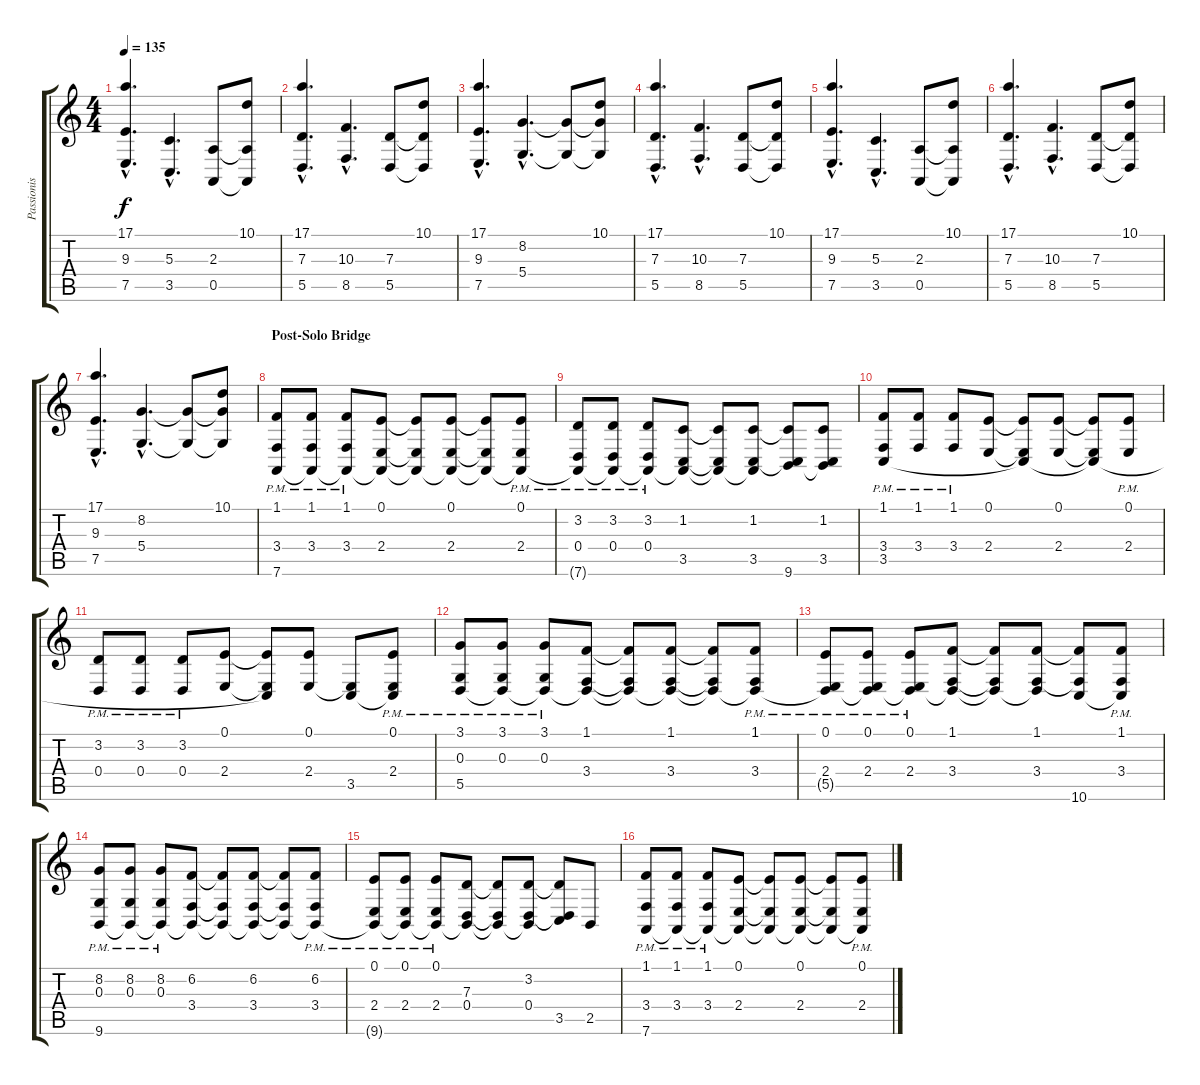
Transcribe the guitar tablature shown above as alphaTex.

\track ("Passionis Strings" "Passionis ") {instrument stringensemble1}
\staff {score tabs}
\tuning (E4 B3 G3 D3 A2 D2) {hide}
\ts (4 4)
\tempo 135
\clef g2
\ks c
(17.1{hac} 9.3{hac} 7.5{hac}).4{d dy f} (5.3{hac} 3.5{hac}).4{d} (2.3 0.5).8 (10.1 2.3{t} 0.5{t}).8 |
(17.1{hac} 7.3{hac} 5.5{hac}).4{d} (10.3{hac} 8.5{hac}).4{d} (7.3 5.5).8 (10.1 7.3{t} 5.5{t}).8 |
(17.1{hac} 9.3{hac} 7.5{hac}).4{d} (8.2{hac} 5.4{hac}).4{d} (8.2{t} 5.4{t}).8 (10.1 8.2{t} 5.4{t}).8 |
(17.1{hac} 7.3{hac} 5.5{hac}).4{d volume 12} (10.3{hac} 8.5{hac}).4{d} (7.3 5.5).8 (10.1 7.3{t} 5.5{t}).8 |
(17.1{hac} 9.3{hac} 7.5{hac}).4{d} (5.3{hac} 3.5{hac}).4{d} (2.3 0.5).8 (10.1 2.3{t} 0.5{t}).8 |
(17.1{hac} 7.3{hac} 5.5{hac}).4{d} (10.3{hac} 8.5{hac}).4{d} (7.3 5.5).8 (10.1 7.3{t} 5.5{t}).8 |
(17.1{hac} 9.3{hac} 7.5{hac}).4{d} (8.2{hac} 5.4{hac}).4{d} (8.2{t} 5.4{t}).8 (10.1 8.2{t} 5.4{t}).8 |
\section ("" "Post-Solo Bridge")
(1.1{pm} 3.4 7.6).8{volume 10} (1.1{pm} 3.4 7.6{t}).8 (1.1{pm} 3.4 7.6{t}).8 (0.1 2.4 7.6{t}).8 (0.1{t} 2.4{t} 7.6{t}).8 (0.1 2.4 7.6{t}).8 (0.1{t} 2.4{t} 7.6{t}).8 (0.1{pm} 2.4 7.6{t}).8 |
(3.2{pm} 0.4 7.6{t}).8 (3.2{pm} 0.4 7.6{t}).8 (3.2{pm} 0.4 7.6{t}).8 (1.2 3.5 7.6{t}).8 (1.2{t} 3.5{t} 7.6{t}).8 (1.2 3.5 7.6{t}).8 (1.2{t} 3.5{t} 9.6).8 (1.2 3.5 9.6{t}).8 |
(1.1{pm} 3.4 3.5).8 (1.1{pm} 3.4).8 (1.1{pm} 3.4).8 (0.1 2.4).8 (0.1{t} 2.4{t} 3.5{t}).8 (0.1 2.4).8 (0.1{t} 2.4{t} 3.5{t}).8 (0.1{pm} 2.4).8 |
(3.2{pm} 0.4).8 (3.2{pm} 0.4).8 (3.2{pm} 0.4).8 (0.1 2.4).8 (0.1{t} 2.4{t} 3.5{t}).8 (0.1 2.4).8 (2.4{t} 3.5).8 (0.1{pm} 2.4 3.5{t}).8 |
(3.1{pm} 0.3 5.5).8 (3.1{pm} 0.3 5.5{t}).8 (3.1{pm} 0.3 5.5{t}).8 (1.1 3.4 5.5{t}).8 (1.1{t} 3.4{t} 5.5{t}).8 (1.1 3.4 5.5{t}).8 (1.1{t} 3.4{t} 5.5{t}).8 (1.1{pm} 3.4 5.5{t}).8 |
(0.1{pm} 2.4 5.5{t}).8 (0.1{pm} 2.4 5.5{t}).8 (0.1{pm} 2.4 5.5{t}).8 (1.1 3.4 5.5{t}).8 (1.1{t} 3.4{t} 5.5{t}).8 (1.1 3.4 5.5{t}).8 (1.1{t} 3.4{t} 10.6).8 (1.1{pm} 3.4 10.6{t}).8 |
(8.2{pm} 0.3 9.6).8 (8.2{pm} 0.3 9.6{t}).8 (8.2{pm} 0.3 9.6{t}).8 (6.2 3.4 9.6{t}).8 (6.2{t} 3.4{t} 9.6{t}).8 (6.2 3.4 9.6{t}).8 (6.2{t} 3.4{t} 9.6{t}).8 (6.2{pm} 3.4 9.6{t}).8 |
(0.1{pm} 2.4 9.6{t}).8 (0.1{pm} 2.4 9.6{t}).8 (0.1{pm} 2.4 9.6{t}).8 (7.3 0.4 9.6{t}).8 (7.3{t} 0.4{t} 9.6{t}).8 (3.2 0.4 9.6{t}).8 (3.2{t} 0.4{t} 3.5).8 2.5.8 |
(1.1{pm} 3.4 7.6).8{volume 10} (1.1{pm} 3.4 7.6{t}).8 (1.1{pm} 3.4 7.6{t}).8 (0.1 2.4 7.6{t}).8 (0.1{t} 2.4{t} 7.6{t}).8 (0.1 2.4 7.6{t}).8 (0.1{t} 2.4{t} 7.6{t}).8 (0.1{pm} 2.4 7.6{t}).8
